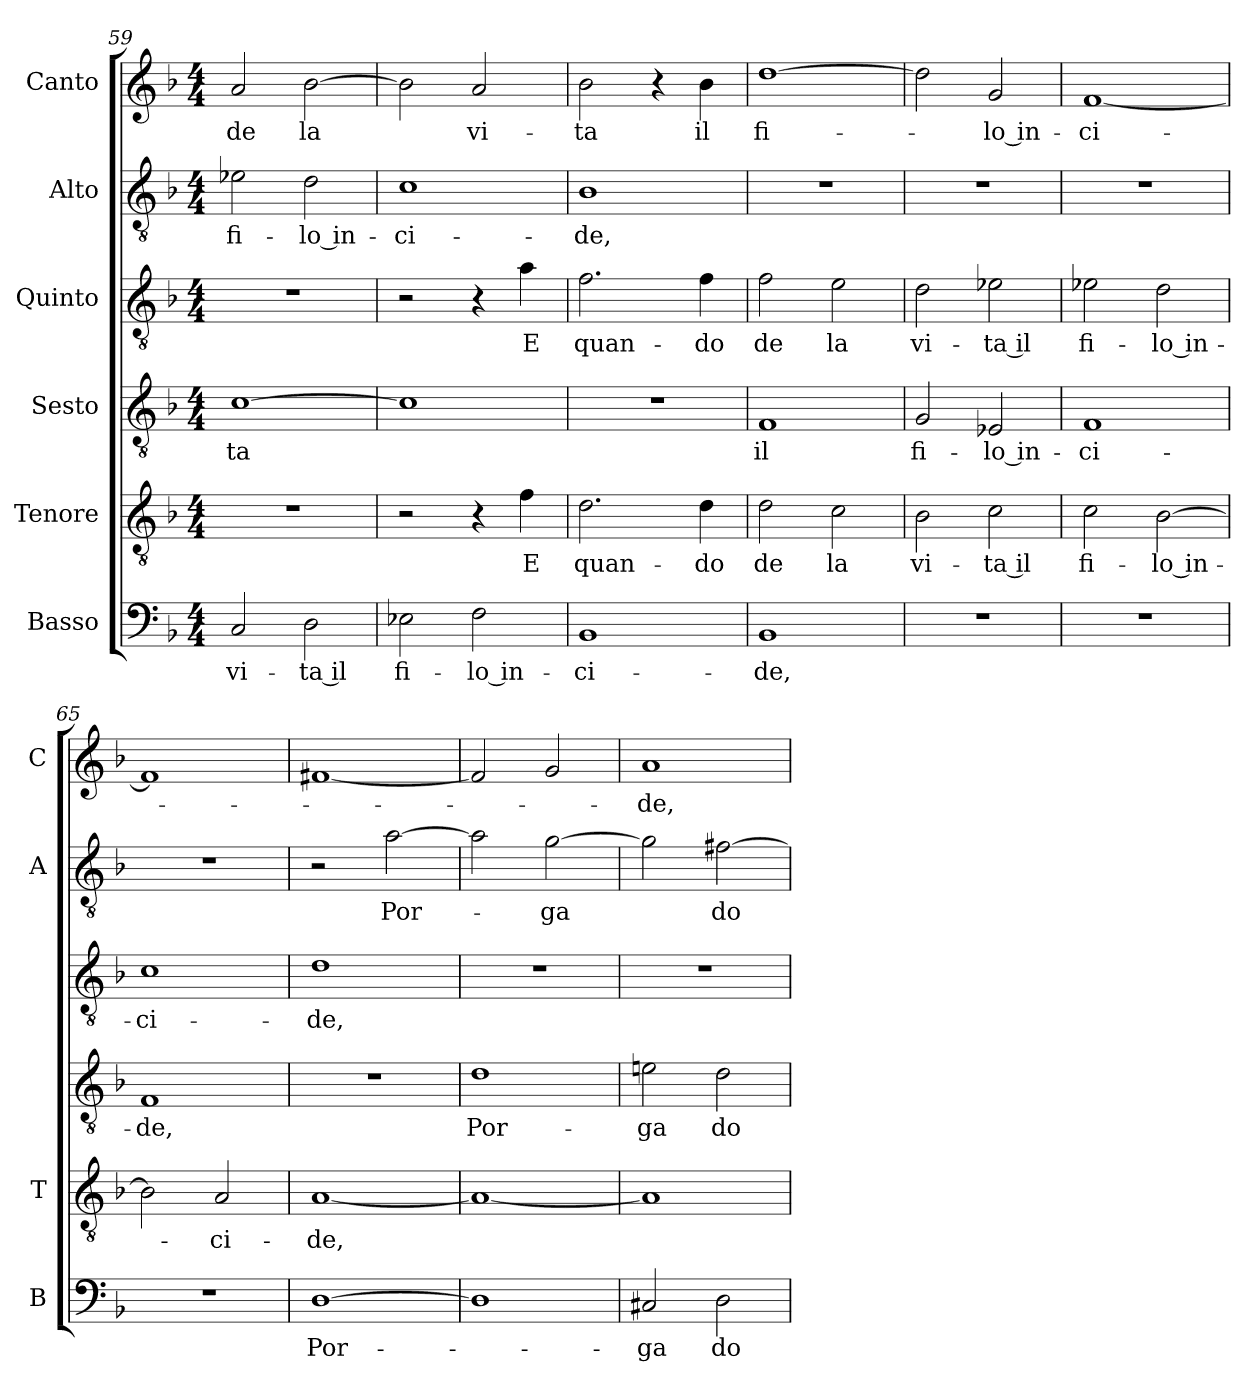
**kern	**text	**kern	**text	**kern	**text	**kern	**text	**kern	**text	**kern	**text
*part6	*part6	*part5	*part5	*part4	*part4	*part3	*part3	*part2	*part2	*part1	*part1
*staff6	*staff6	*staff5	*staff5	*staff4	*staff4	*staff3	*staff3	*staff2	*staff2	*staff1	*staff1
*I"Basso	*	*I"Tenore	*	*I"Sesto	*	*I"Quinto	*	*I"Alto	*	*I"Canto	*
*I'B	*	*I'T	*	*	*	*	*	*I'A	*	*I'C	*
*clefF4	*	*clefGv2	*	*clefGv2	*	*clefGv2	*	*clefGv2	*	*clefG2	*
*k[b-]	*	*k[b-]	*	*k[b-]	*	*k[b-]	*	*k[b-]	*	*k[b-]	*
*F:	*	*F:	*	*F:	*	*F:	*	*F:	*	*F:	*
*M4/4	*	*M4/4	*	*M4/4	*	*M4/4	*	*M4/4	*	*M4/4	*
=59	=59	=59	=59	=59	=59	=59	=59	=59	=59	=59	=59
!	!LO:LY:b	!	!	!	!	!	!	!	!	!	!
!	!	!	!	!	!LO:LY:b	!	!	!	!	!	!
!	!	!	!	!	!	!	!	!	!LO:LY:b	!	!
!	!	!	!	!	!	!	!	!	!	!	!LO:LY:b
2C/	vi-	1r	.	[1c	-ta	1r	.	2e-X\	fi-	2a/	de
!	!LO:LY:b	!	!	!	!	!	!	!	!	!	!
!	!	!	!	!	!	!	!	!	!LO:LY:b	!	!
!	!	!	!	!	!	!	!	!	!	!	!LO:LY:b
2D\	-ta il	.	.	.	.	.	.	2d\	-lo in-	[2b-\	la
=60	=60	=60	=60	=60	=60	=60	=60	=60	=60	=60	=60
!	!LO:LY:b	!	!	!	!	!	!	!	!	!	!
!	!	!	!	!	!	!	!	!	!LO:LY:b	!	!
2E-X\	fi-	2r	.	1c]	.	2r	.	1c	-ci-	2b-\]	.
!	!LO:LY:b	!	!	!	!	!	!	!	!	!	!
!	!	!	!	!	!	!	!	!	!	!	!LO:LY:b
2F\	-lo in-	4r	.	.	.	4r	.	.	.	2a/	vi-
!	!	!	!LO:LY:b	!	!	!	!	!	!	!	!
!	!	!	!	!	!	!	!LO:LY:b	!	!	!	!
.	.	4f\	E	.	.	4a\	E	.	.	.	.
=61	=61	=61	=61	=61	=61	=61	=61	=61	=61	=61	=61
!	!LO:LY:b	!	!	!	!	!	!	!	!	!	!
!	!	!	!LO:LY:b	!	!	!	!	!	!	!	!
!	!	!	!	!	!	!	!LO:LY:b	!	!	!	!
!	!	!	!	!	!	!	!	!	!LO:LY:b	!	!
!	!	!	!	!	!	!	!	!	!	!	!LO:LY:b
1BB-	-ci-	2.d\	quan-	1r	.	2.f\	quan-	1B-	-de,	2b-\	-ta
.	.	.	.	.	.	.	.	.	.	4r	.
!	!	!	!LO:LY:b	!	!	!	!	!	!	!	!
!	!	!	!	!	!	!	!LO:LY:b	!	!	!	!
!	!	!	!	!	!	!	!	!	!	!	!LO:LY:b
.	.	4d\	-do	.	.	4f\	-do	.	.	4b-\	il
!!LO:LB:g=z
=62	=62	=62	=62	=62	=62	=62	=62	=62	=62	=62	=62
!	!LO:LY:b	!	!	!	!	!	!	!	!	!	!
!	!	!	!LO:LY:b	!	!	!	!	!	!	!	!
!	!	!	!	!	!LO:LY:b	!	!	!	!	!	!
!	!	!	!	!	!	!	!LO:LY:b	!	!	!	!
!	!	!	!	!	!	!	!	!	!	!	!LO:LY:b
1BB-	-de,	2d\	de	1F	il	2f\	de	1r	.	[1dd	fi-
!	!	!	!LO:LY:b	!	!	!	!	!	!	!	!
!	!	!	!	!	!	!	!LO:LY:b	!	!	!	!
.	.	2c\	la	.	.	2e\	la	.	.	.	.
=63	=63	=63	=63	=63	=63	=63	=63	=63	=63	=63	=63
!	!	!	!LO:LY:b	!	!	!	!	!	!	!	!
!	!	!	!	!	!LO:LY:b	!	!	!	!	!	!
!	!	!	!	!	!	!	!LO:LY:b	!	!	!	!
1r	.	2B-\	vi-	2G/	fi-	2d\	vi-	1r	.	2dd\]	.
!	!	!	!LO:LY:b	!	!	!	!	!	!	!	!
!	!	!	!	!	!LO:LY:b	!	!	!	!	!	!
!	!	!	!	!	!	!	!LO:LY:b	!	!	!	!
!	!	!	!	!	!	!	!	!	!	!	!LO:LY:b
.	.	2c\	-ta il	2E-X/	-lo in-	2e-X\	-ta il	.	.	2g/	-lo in-
=64	=64	=64	=64	=64	=64	=64	=64	=64	=64	=64	=64
!	!	!	!LO:LY:b	!	!	!	!	!	!	!	!
!	!	!	!	!	!LO:LY:b	!	!	!	!	!	!
!	!	!	!	!	!	!	!LO:LY:b	!	!	!	!
!	!	!	!	!	!	!	!	!	!	!	!LO:LY:b
1r	.	2c\	fi-	1F	-ci-	2e-X\	fi-	1r	.	[1f	-ci-
!	!	!	!LO:LY:b	!	!	!	!	!	!	!	!
!	!	!	!	!	!	!	!LO:LY:b	!	!	!	!
.	.	[2B-\	-lo in-	.	.	2d\	-lo in-	.	.	.	.
=65	=65	=65	=65	=65	=65	=65	=65	=65	=65	=65	=65
!	!	!	!	!	!LO:LY:b	!	!	!	!	!	!
!	!	!	!	!	!	!	!LO:LY:b	!	!	!	!
1r	.	2B-\]	.	1F	-de,	1c	-ci-	1r	.	1f]	.
!	!	!	!LO:LY:b	!	!	!	!	!	!	!	!
.	.	2A/	-ci-	.	.	.	.	.	.	.	.
=66	=66	=66	=66	=66	=66	=66	=66	=66	=66	=66	=66
!	!LO:LY:b	!	!	!	!	!	!	!	!	!	!
!	!	!	!LO:LY:b	!	!	!	!	!	!	!	!
!	!	!	!	!	!	!	!LO:LY:b	!	!	!	!
[1D	Por-	[1A	-de,	1r	.	1d	-de,	2r	.	[1f#X	.
!	!	!	!	!	!	!	!	!	!LO:LY:b	!	!
.	.	.	.	.	.	.	.	[2a\	Por-	.	.
=67	=67	=67	=67	=67	=67	=67	=67	=67	=67	=67	=67
!	!	!	!	!	!LO:LY:b	!	!	!	!	!	!
1D]	.	1A_	.	1d	Por-	1r	.	2a\]	.	2f#/]	.
!	!	!	!	!	!	!	!	!	!LO:LY:b	!	!
.	.	.	.	.	.	.	.	[2g\	-ga	2g/	.
=68	=68	=68	=68	=68	=68	=68	=68	=68	=68	=68	=68
!	!LO:LY:b	!	!	!	!	!	!	!	!	!	!
!	!	!	!	!	!LO:LY:b	!	!	!	!	!	!
!	!	!	!	!	!	!	!	!	!	!	!LO:LY:b
2C#X/	-ga	1A]	.	2eni\	-ga	1r	.	2g\]	.	1a	-de,
!	!LO:LY:b	!	!	!	!	!	!	!	!	!	!
!	!	!	!	!	!LO:LY:b	!	!	!	!	!	!
!	!	!	!	!	!	!	!	!	!LO:LY:b	!	!
2D\	do-	.	.	2d\	do-	.	.	[2f#X\	do-	.	.
=	=	=	=	=	=	=	=	=	=	=	=
*-	*-	*-	*-	*-	*-	*-	*-	*-	*-	*-	*-
